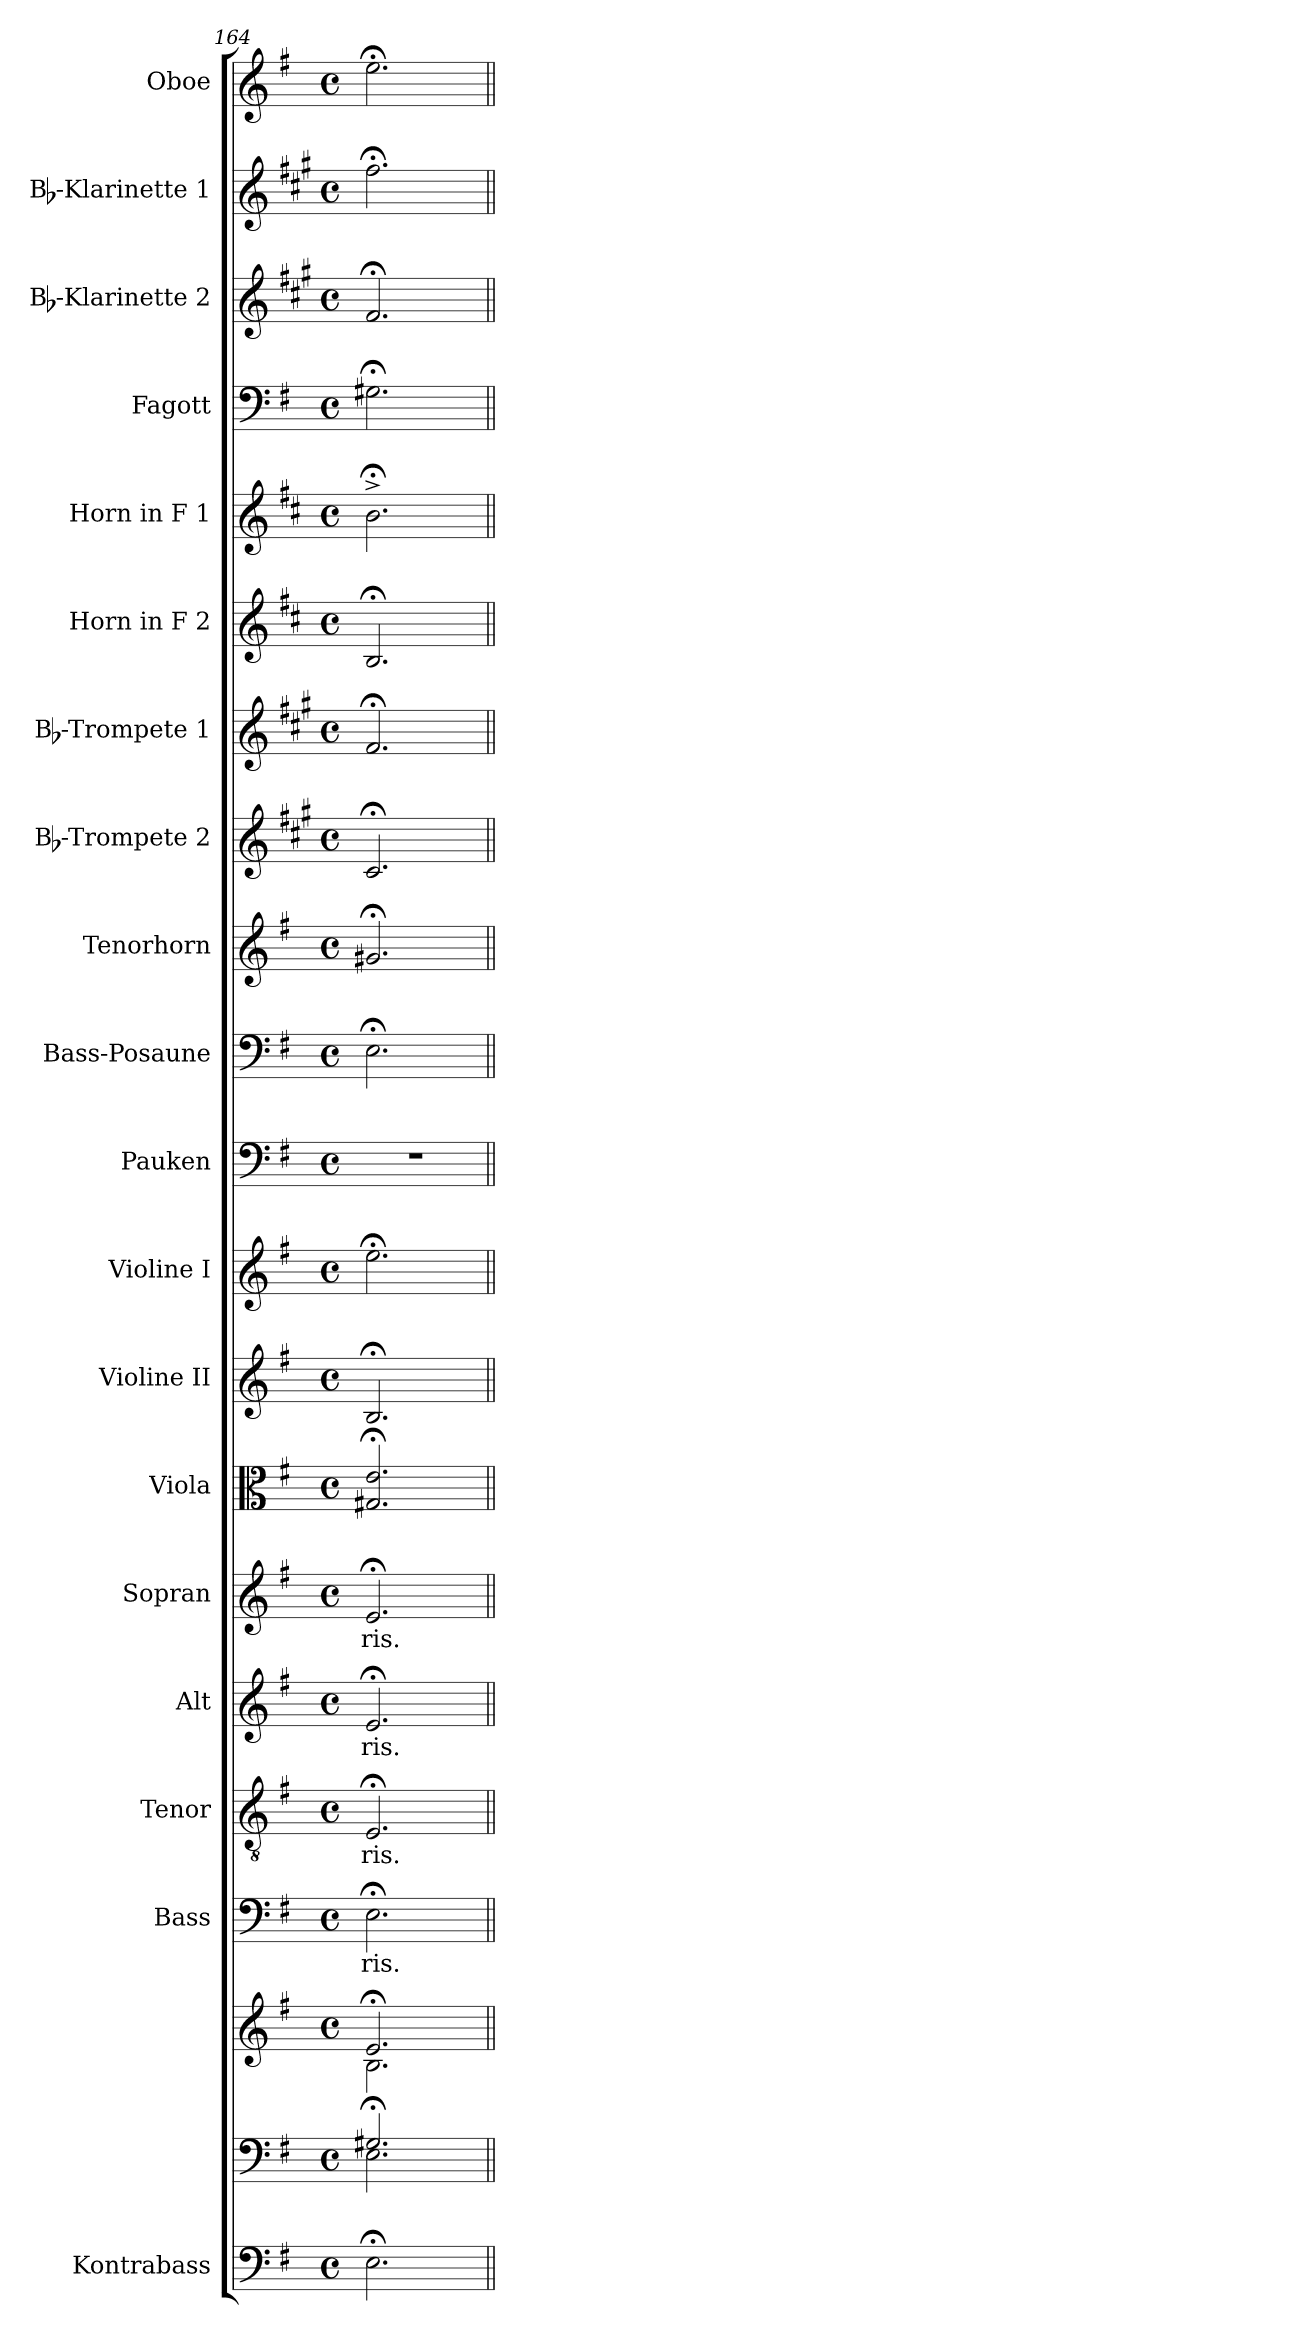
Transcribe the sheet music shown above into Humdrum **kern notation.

**kern	**kern	**kern	**kern	**text	**kern	**text	**kern	**text	**kern	**text	**kern	**kern	**kern	**kern	**kern	**kern	**kern	**kern	**kern	**kern	**kern	**kern	**kern	**kern
*part20	*part19	*part19	*part18	*part18	*part17	*part17	*part16	*part16	*part15	*part15	*part14	*part13	*part12	*part11	*part10	*part9	*part8	*part7	*part6	*part5	*part4	*part3	*part2	*part1
*staff21	*staff20	*staff19	*staff18	*staff18	*staff17	*staff17	*staff16	*staff16	*staff15	*staff15	*staff14	*staff13	*staff12	*staff11	*staff10	*staff9	*staff8	*staff7	*staff6	*staff5	*staff4	*staff3	*staff2	*staff1
*I"Kontrabass	*	*	*I"Bass	*	*I"Tenor	*	*I"Alt	*	*I"Sopran	*	*I"Viola	*I"Violine II	*I"Violine I	*I"Pauken	*I"Bass-Posaune	*I"Tenorhorn	*I"Bb-Trompete 2	*I"Bb-Trompete 1	*I"Horn in F 2	*I"Horn in F 1	*I"Fagott	*I"Bb-Klarinette 2	*I"Bb-Klarinette 1	*I"Oboe
*I'Kb.	*	*	*I'B.	*	*I'T.	*	*I'A.	*	*I'S.	*	*I'Vla.	*I'Vl. II	*I'Vl. I	*I'Pk.	*I'B. Pos.	*I'T. Hrn.	*I'Bb Trp. 2	*I'Bb Trp. 1	*	*	*I'Fg.	*I'Bb Kl. 2	*I'Bb Kl. 1	*I'Ob.
!!LO:PB:g=z
*clefF4	*clefF4	*clefG2	*clefF4	*	*clefGv2	*	*clefG2	*	*clefG2	*	*clefC3	*clefG2	*clefG2	*clefF4	*clefF4	*clefG2	*clefG2	*clefG2	*clefG2	*clefG2	*clefF4	*clefG2	*clefG2	*clefG2
*ITrd7c12	*	*	*	*	*	*	*	*	*	*	*	*	*	*	*	*ITrd8c14	*ITrd1c2	*ITrd1c2	*ITrd4c7	*ITrd4c7	*	*ITrd1c2	*ITrd1c2	*
*k[f#]	*k[f#]	*k[f#]	*k[f#]	*	*k[f#]	*	*k[f#]	*	*k[f#]	*	*k[f#]	*k[f#]	*k[f#]	*k[f#]	*k[f#]	*k[f#]	*k[f#]	*k[f#]	*k[f#]	*k[f#]	*k[f#]	*k[f#]	*k[f#]	*k[f#]
*G:	*G:	*G:	*G:	*	*G:	*	*G:	*	*G:	*	*G:	*G:	*G:	*G:	*G:	*G:	*G:	*G:	*G:	*G:	*G:	*G:	*G:	*G:
*M4/4	*M4/4	*M4/4	*M4/4	*	*M4/4	*	*M4/4	*	*M4/4	*	*M4/4	*M4/4	*M4/4	*M4/4	*M4/4	*M4/4	*M4/4	*M4/4	*M4/4	*M4/4	*M4/4	*M4/4	*M4/4	*M4/4
*met(c)	*met(c)	*met(c)	*met(c)	*	*met(c)	*	*met(c)	*	*met(c)	*	*met(c)	*met(c)	*met(c)	*met(c)	*met(c)	*met(c)	*met(c)	*met(c)	*met(c)	*met(c)	*met(c)	*met(c)	*met(c)	*met(c)
=164	=164	=164	=164	=164	=164	=164	=164	=164	=164	=164	=164	=164	=164	=164	=164	=164	=164	=164	=164	=164	=164	=164	=164	=164
*	*^	*^	*	*	*	*	*	*	*	*	*	*	*	*	*	*	*	*	*	*	*	*	*	*
!	!	!	!	!	!	!LO:LY:b	!	!LO:LY:b	!	!LO:LY:b	!	!LO:LY:b	!	!	!	!	!	!	!	!	!	!	!	!	!	!
2.EE;<\	2.G#X;/	2.E\	2.e;</	2.B\	2.E;<\	-ris.	2.E;</	-ris.	2.e;</	-ris.	2.e;</	-ris.	2.G#X/;< 2.e/;<	2.B;</	2.ee;<\	1r	2.E;<\	2.G#X;</	2.B;</	2.e;</	2.E;</	2.e;<^>\	2.G#X;<\	2.e;</	2.ee;<\	2.ee;<\
4ryy	4ryy	4ryy	4ryy	4ryy	4ryy	.	4ryy	.	4ryy	.	4ryy	.	4ryy	4ryy	4ryy	.	4ryy	4ryy	4ryy	4ryy	4ryy	4ryy	4ryy	4ryy	4ryy	4ryy
*	*v	*v	*	*	*	*	*	*	*	*	*	*	*	*	*	*	*	*	*	*	*	*	*	*	*	*
*	*	*v	*v	*	*	*	*	*	*	*	*	*	*	*	*	*	*	*	*	*	*	*	*	*	*
=||	=||	=||	=||	=||	=||	=||	=||	=||	=||	=||	=||	=||	=||	=||	=||	=||	=||	=||	=||	=||	=||	=||	=||	=||
*-	*-	*-	*-	*-	*-	*-	*-	*-	*-	*-	*-	*-	*-	*-	*-	*-	*-	*-	*-	*-	*-	*-	*-	*-
